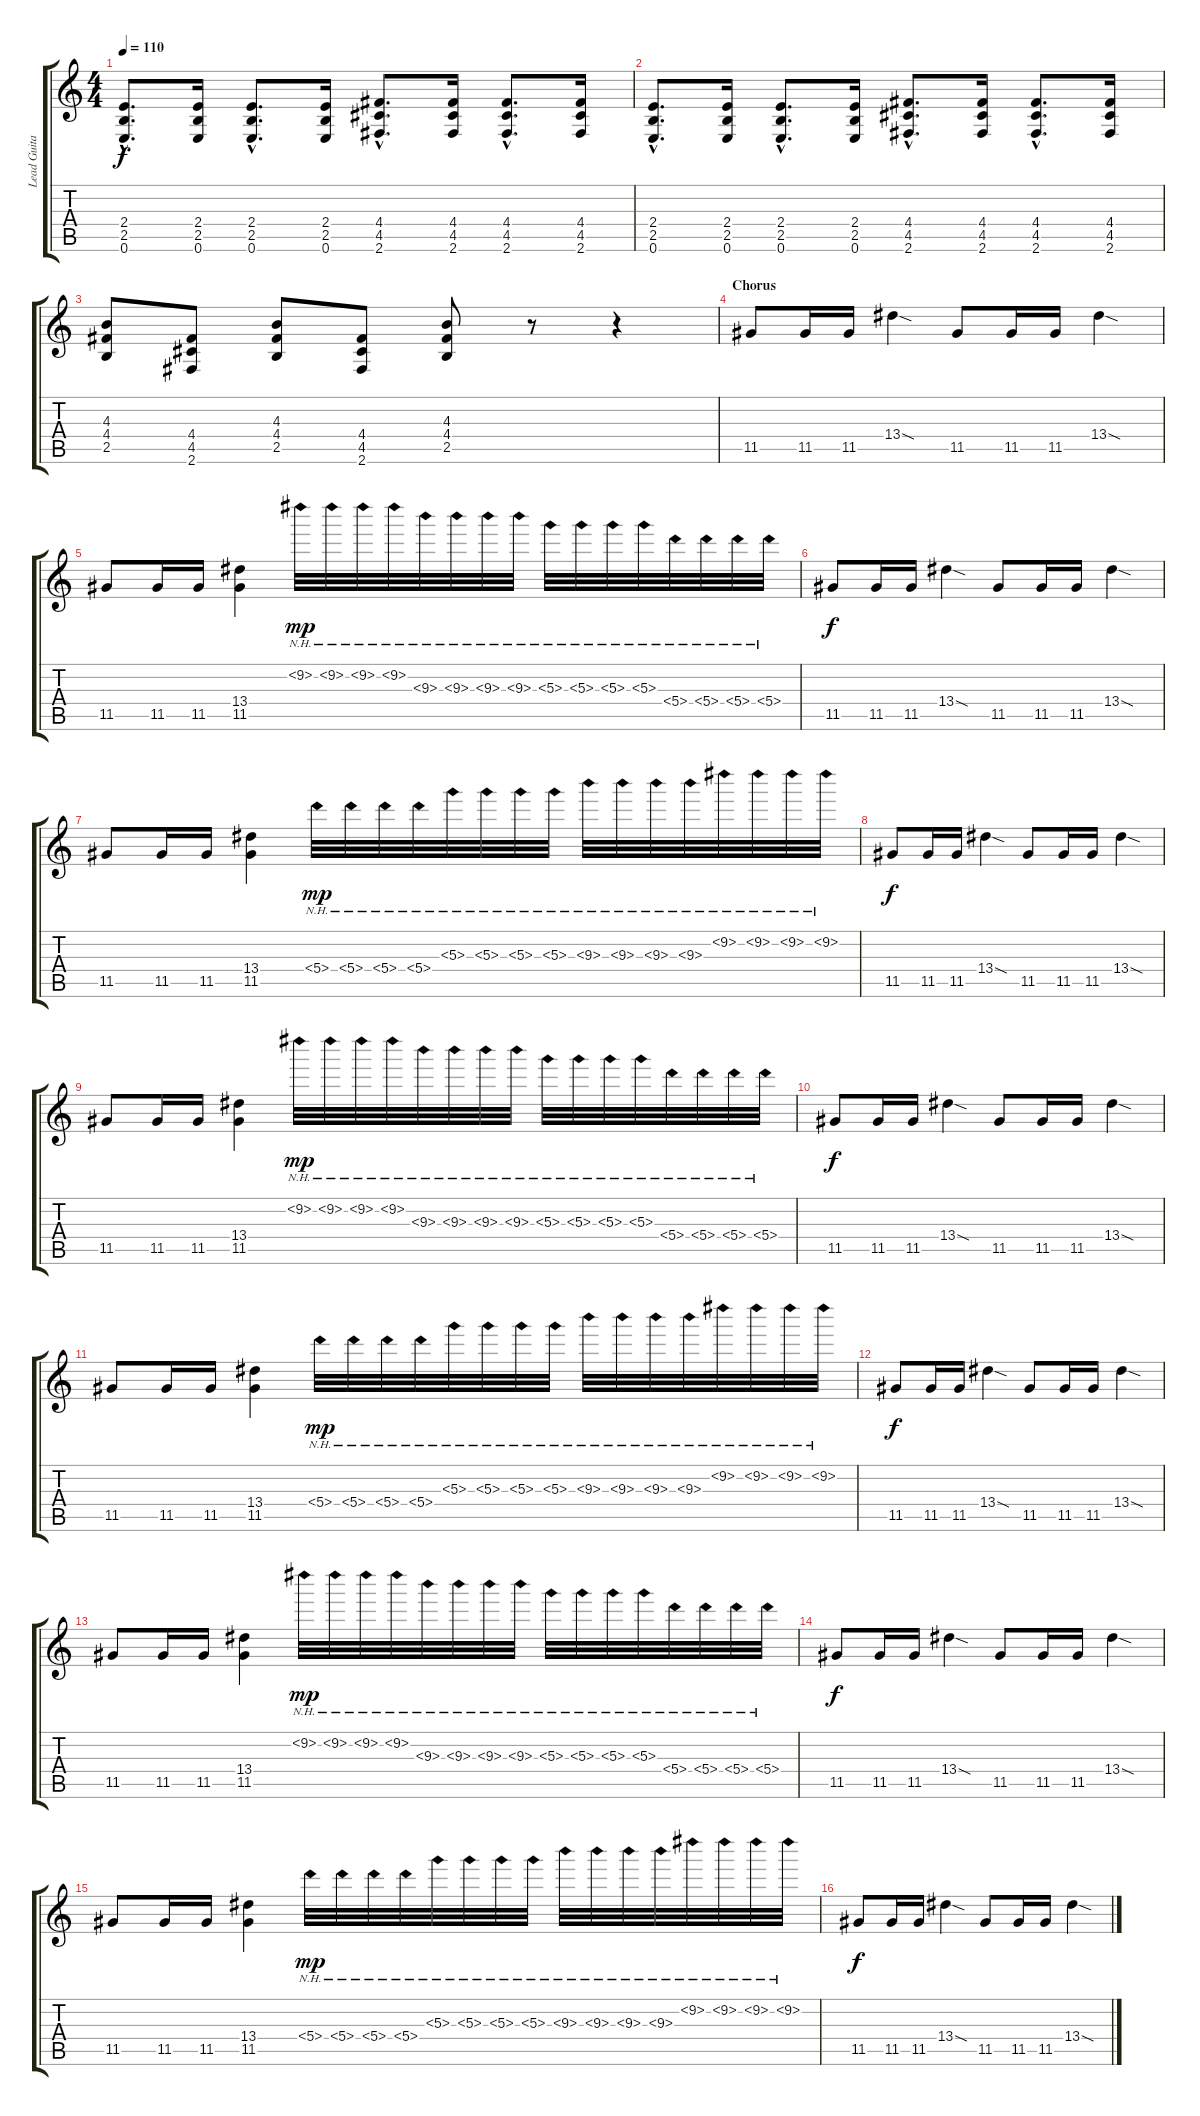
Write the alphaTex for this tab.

\track ("Lead Guitar" "Lead Guita") {instrument distortionguitar}
\staff {score tabs}
\tuning (E4 B3 G3 D3 A2 E2) {hide}
\ts (4 4)
\tempo 110
\clef g2
\ks c
(2.4{hac} 2.5{hac} 0.6{hac}).8{d dy f} (2.4 2.5 0.6).16 (2.4{hac} 2.5{hac} 0.6{hac}).8{d} (2.4 2.5 0.6).16 (4.4{hac} 4.5{hac} 2.6{hac}).8{d} (4.4 4.5 2.6).16 (4.4{hac} 4.5{hac} 2.6{hac}).8{d} (4.4 4.5 2.6).16 |
(2.4{hac} 2.5{hac} 0.6{hac}).8{d} (2.4 2.5 0.6).16 (2.4{hac} 2.5{hac} 0.6{hac}).8{d} (2.4 2.5 0.6).16 (4.4{hac} 4.5{hac} 2.6{hac}).8{d} (4.4 4.5 2.6).16 (4.4{hac} 4.5{hac} 2.6{hac}).8{d} (4.4 4.5 2.6).16 |
(4.3 4.4 2.5).8 (4.4 4.5 2.6).8 (4.3 4.4 2.5).8 (4.4 4.5 2.6).8 (4.3 4.4 2.5).8 r.8 r.4 |
\section ("" "Chorus")
11.5.8 11.5.16 11.5.16 13.4{sod}.4 11.5.8 11.5.16 11.5.16 13.4{sod}.4 |
11.5.8 11.5.16 11.5.16 (13.4 11.5).4 9.2{nh}.32{dy mp} 9.2{nh}.32 9.2{nh}.32 9.2{nh}.32 9.3{nh}.32 9.3{nh}.32 9.3{nh}.32 9.3{nh}.32 5.3{nh}.32 5.3{nh}.32 5.3{nh}.32 5.3{nh}.32 5.4{nh}.32 5.4{nh}.32 5.4{nh}.32 5.4{nh}.32 |
11.5.8{dy f} 11.5.16 11.5.16 13.4{sod}.4 11.5.8 11.5.16 11.5.16 13.4{sod}.4 |
11.5.8 11.5.16 11.5.16 (13.4 11.5).4 5.4{nh}.32{dy mp} 5.4{nh}.32 5.4{nh}.32 5.4{nh}.32 5.3{nh}.32 5.3{nh}.32 5.3{nh}.32 5.3{nh}.32 9.3{nh}.32 9.3{nh}.32 9.3{nh}.32 9.3{nh}.32 9.2{nh}.32 9.2{nh}.32 9.2{nh}.32 9.2{nh}.32 |
11.5.8{dy f} 11.5.16 11.5.16 13.4{sod}.4 11.5.8 11.5.16 11.5.16 13.4{sod}.4 |
11.5.8 11.5.16 11.5.16 (13.4 11.5).4 9.2{nh}.32{dy mp} 9.2{nh}.32 9.2{nh}.32 9.2{nh}.32 9.3{nh}.32 9.3{nh}.32 9.3{nh}.32 9.3{nh}.32 5.3{nh}.32 5.3{nh}.32 5.3{nh}.32 5.3{nh}.32 5.4{nh}.32 5.4{nh}.32 5.4{nh}.32 5.4{nh}.32 |
11.5.8{dy f} 11.5.16 11.5.16 13.4{sod}.4 11.5.8 11.5.16 11.5.16 13.4{sod}.4 |
11.5.8 11.5.16 11.5.16 (13.4 11.5).4 5.4{nh}.32{dy mp} 5.4{nh}.32 5.4{nh}.32 5.4{nh}.32 5.3{nh}.32 5.3{nh}.32 5.3{nh}.32 5.3{nh}.32 9.3{nh}.32 9.3{nh}.32 9.3{nh}.32 9.3{nh}.32 9.2{nh}.32 9.2{nh}.32 9.2{nh}.32 9.2{nh}.32 |
11.5.8{dy f} 11.5.16 11.5.16 13.4{sod}.4 11.5.8 11.5.16 11.5.16 13.4{sod}.4 |
11.5.8 11.5.16 11.5.16 (13.4 11.5).4 9.2{nh}.32{dy mp} 9.2{nh}.32 9.2{nh}.32 9.2{nh}.32 9.3{nh}.32 9.3{nh}.32 9.3{nh}.32 9.3{nh}.32 5.3{nh}.32 5.3{nh}.32 5.3{nh}.32 5.3{nh}.32 5.4{nh}.32 5.4{nh}.32 5.4{nh}.32 5.4{nh}.32 |
11.5.8{dy f} 11.5.16 11.5.16 13.4{sod}.4 11.5.8 11.5.16 11.5.16 13.4{sod}.4 |
11.5.8 11.5.16 11.5.16 (13.4 11.5).4 5.4{nh}.32{dy mp} 5.4{nh}.32 5.4{nh}.32 5.4{nh}.32 5.3{nh}.32 5.3{nh}.32 5.3{nh}.32 5.3{nh}.32 9.3{nh}.32 9.3{nh}.32 9.3{nh}.32 9.3{nh}.32 9.2{nh}.32 9.2{nh}.32 9.2{nh}.32 9.2{nh}.32 |
11.5.8{dy f} 11.5.16 11.5.16 13.4{sod}.4 11.5.8 11.5.16 11.5.16 13.4{sod}.4
